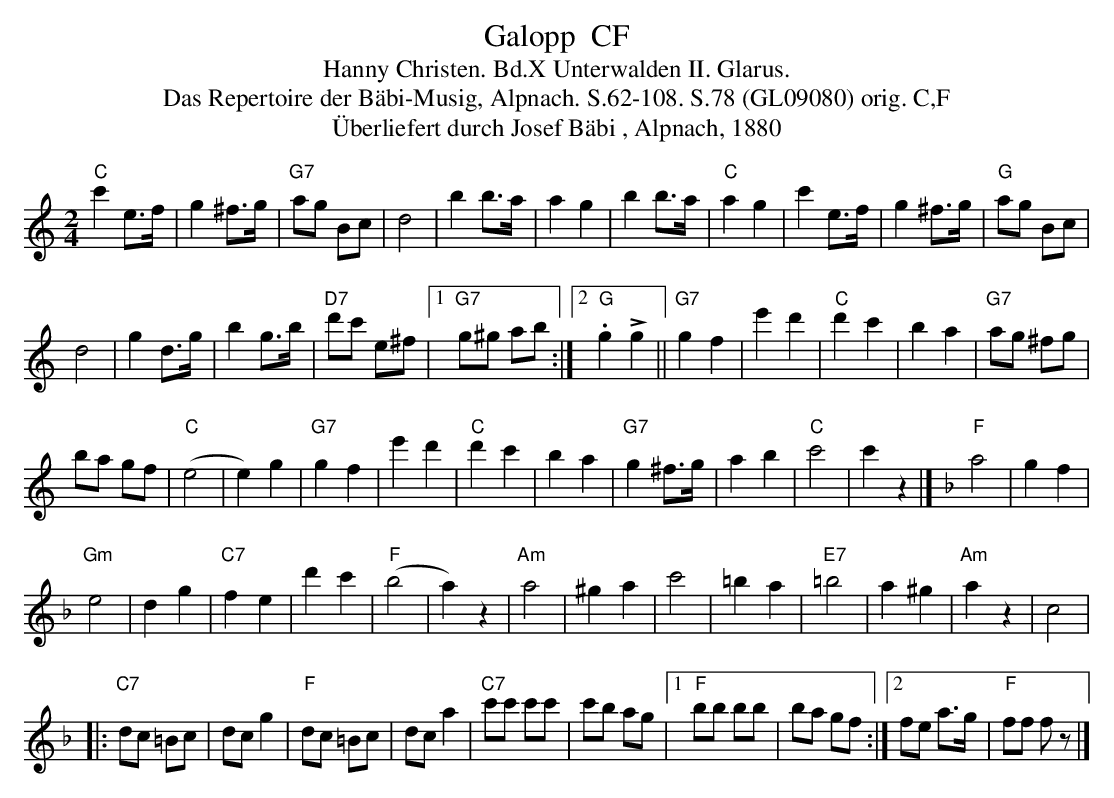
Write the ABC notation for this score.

X:1
T: Galopp  CF
T:Hanny Christen. Bd.X Unterwalden II. Glarus.
T: Das Repertoire der B\"abi-Musig, Alpnach. S.62-108. S.78 (GL09080) orig. C,F
T: \"Uberliefert durch Josef B\"abi , Alpnach, 1880
M:2/4
L:1/8
K:C %%MIDI gchordon
"C"c'2e>f | g2^f>g | "G7"ag Bc | d4 | b2b>a | a2g2 | b2b>a | "C"a2g2 | c'2e>f | g2^f>g | "G"ag Bc |
d4 | g2d>g | b2g>b | "D7"d'c' e^f |1 "G7"g^g ab :|2 ."G"g2!>!g2 || "G7"g2f2 | e'2d'2 | "C"d'2c'2 | b2a2 | "G7"ag ^fg |
ba gf | ("C"e4 | e2)g2 | "G7"g2f2 | e'2d'2 | "C"d'2c'2 | b2a2 | "G7"g2^f>g | a2b2 | "C"c'4 | c'2z2 |] [K:F] [L:1/4] "F"a2 | gf |
"Gm"e2 | dg | "C7"fe | d'c' | ("F"b2 | a)z | "Am"a2 | ^ga | c'2 | =ba |  "E7"=b2 | a^g | "Am"az | c2 | [L:1/8]
|: "C7"dc =Bc | dcg2 | "F"dc =Bc | dca2 | "C7"c'c' c'c' | c'b ag |1 "F"bb bb | ba gf :|2 fe a>g | "F"ff fz |]
